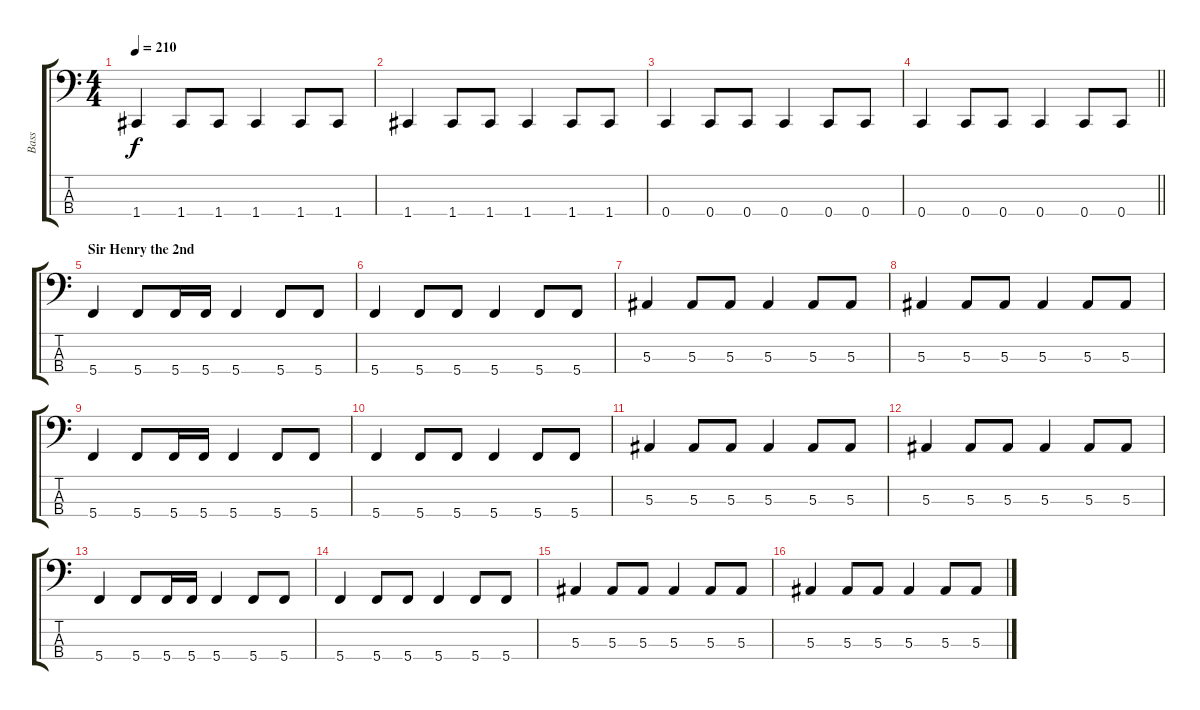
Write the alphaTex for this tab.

\track ("Bass" "Bass") {instrument electricbasspick}
\staff {score tabs}
\tuning (Eb2 Bb1 F1 C1) {hide}
\ts (4 4)
\tempo 210
\clef f4
\ks c
1.4.4{dy f} 1.4.8 1.4.8 1.4.4 1.4.8 1.4.8 |
1.4.4 1.4.8 1.4.8 1.4.4 1.4.8 1.4.8 |
0.4.4 0.4.8 0.4.8 0.4.4 0.4.8 0.4.8 |
\barLineRight lightlight
0.4.4 0.4.8 0.4.8 0.4.4 0.4.8 0.4.8 |
\section ("" "Sir Henry the 2nd")
5.4.4 5.4.8 5.4.16 5.4.16 5.4.4 5.4.8 5.4.8 |
5.4.4 5.4.8 5.4.8 5.4.4 5.4.8 5.4.8 |
5.3.4 5.3.8 5.3.8 5.3.4 5.3.8 5.3.8 |
5.3.4 5.3.8 5.3.8 5.3.4 5.3.8 5.3.8 |
5.4.4 5.4.8 5.4.16 5.4.16 5.4.4 5.4.8 5.4.8 |
5.4.4 5.4.8 5.4.8 5.4.4 5.4.8 5.4.8 |
5.3.4 5.3.8 5.3.8 5.3.4 5.3.8 5.3.8 |
5.3.4 5.3.8 5.3.8 5.3.4 5.3.8 5.3.8 |
5.4.4 5.4.8 5.4.16 5.4.16 5.4.4 5.4.8 5.4.8 |
5.4.4 5.4.8 5.4.8 5.4.4 5.4.8 5.4.8 |
5.3.4 5.3.8 5.3.8 5.3.4 5.3.8 5.3.8 |
5.3.4 5.3.8 5.3.8 5.3.4 5.3.8 5.3.8
